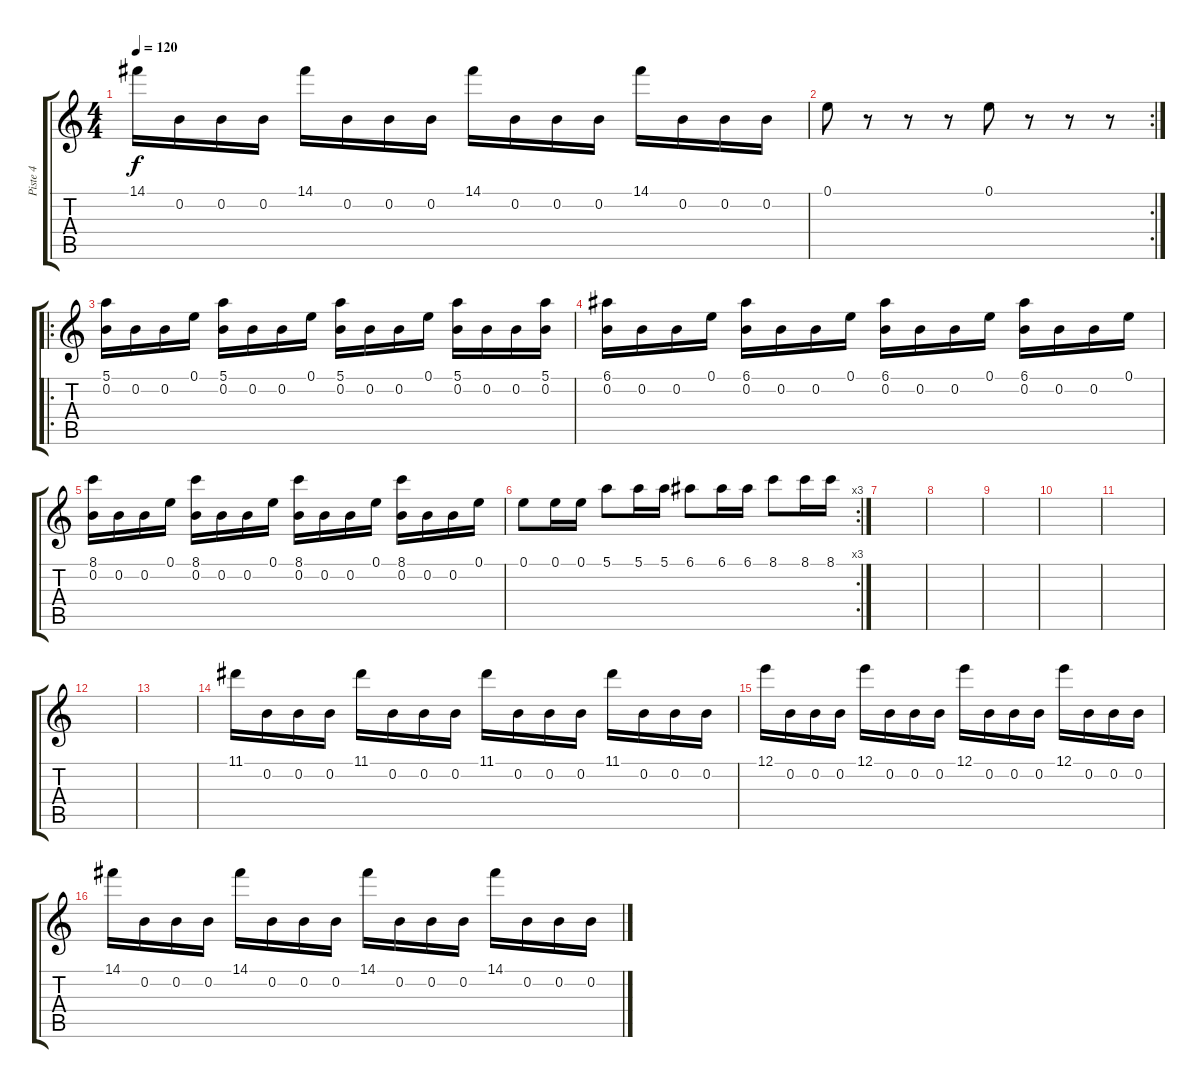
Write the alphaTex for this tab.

\track ("Piste 4" "Piste 4") {instrument distortionguitar}
\staff {score tabs}
\tuning (E4 B3 G3 D3 A2 E2) {hide}
\ts (4 4)
\tempo 120
\clef g2
\ks c
14.1.16{dy f} 0.2.16 0.2.16 0.2.16 14.1.16 0.2.16 0.2.16 0.2.16 14.1.16 0.2.16 0.2.16 0.2.16 14.1.16 0.2.16 0.2.16 0.2.16 |
\rc 2
0.1.8 r.8 r.8 r.8 0.1.8 r.8 r.8 r.8 |
\ro
(5.1 0.2).16 0.2.16 0.2.16 0.1.16 (5.1 0.2).16 0.2.16 0.2.16 0.1.16 (5.1 0.2).16 0.2.16 0.2.16 0.1.16 (5.1 0.2).16 0.2.16 0.2.16 (5.1 0.2).16 |
(6.1 0.2).16 0.2.16 0.2.16 0.1.16 (6.1 0.2).16 0.2.16 0.2.16 0.1.16 (6.1 0.2).16 0.2.16 0.2.16 0.1.16 (6.1 0.2).16 0.2.16 0.2.16 0.1.16 |
(8.1 0.2).16 0.2.16 0.2.16 0.1.16 (8.1 0.2).16 0.2.16 0.2.16 0.1.16 (8.1 0.2).16 0.2.16 0.2.16 0.1.16 (8.1 0.2).16 0.2.16 0.2.16 0.1.16 |
\rc 3
0.1.8 0.1.16 0.1.16 5.1.8 5.1.16 5.1.16 6.1.8 6.1.16 6.1.16 8.1.8 8.1.16 8.1.16 |
|
|
|
|
|
|
|
11.1.16 0.2.16 0.2.16 0.2.16 11.1.16 0.2.16 0.2.16 0.2.16 11.1.16 0.2.16 0.2.16 0.2.16 11.1.16 0.2.16 0.2.16 0.2.16 |
12.1.16 0.2.16 0.2.16 0.2.16 12.1.16 0.2.16 0.2.16 0.2.16 12.1.16 0.2.16 0.2.16 0.2.16 12.1.16 0.2.16 0.2.16 0.2.16 |
14.1.16 0.2.16 0.2.16 0.2.16 14.1.16 0.2.16 0.2.16 0.2.16 14.1.16 0.2.16 0.2.16 0.2.16 14.1.16 0.2.16 0.2.16 0.2.16
